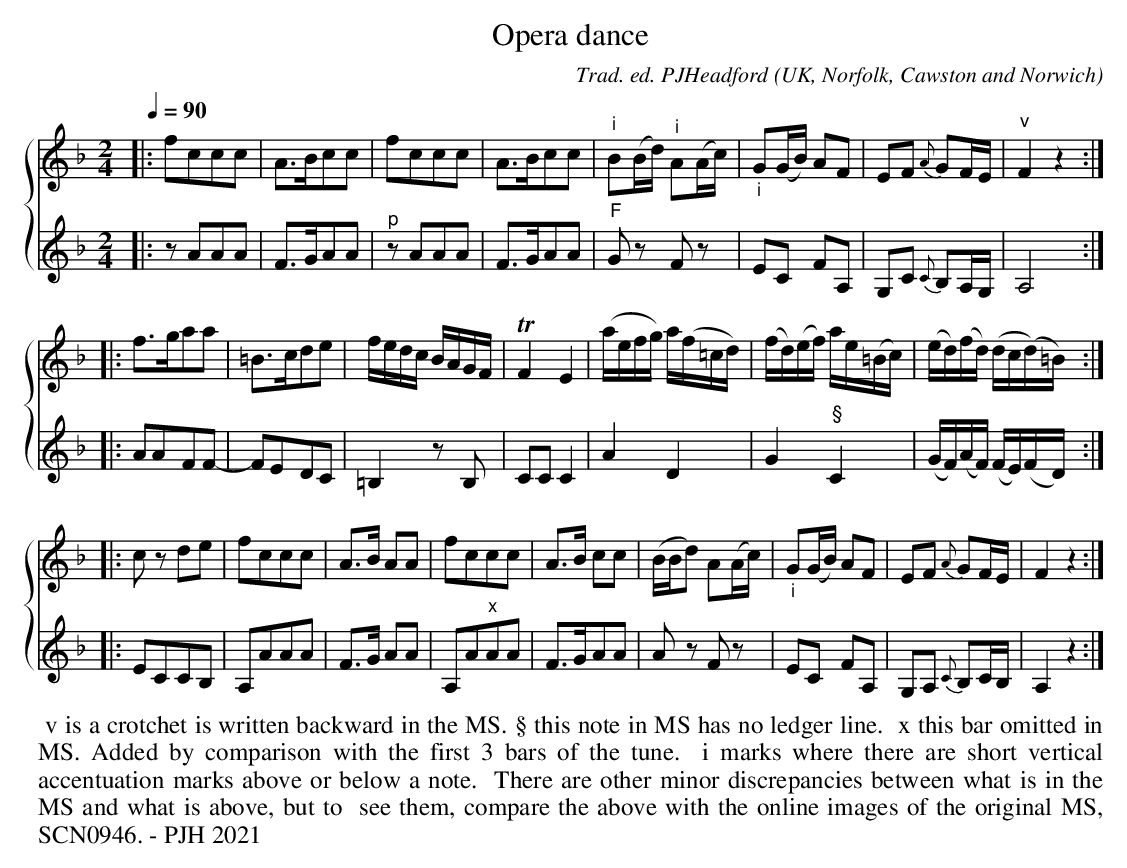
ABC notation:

X:1
T:Opera dance
C:Trad. ed. PJHeadford
O:UK, Norfolk, Cawston and Norwich
%%score {1 2}
M:2/4
L:1/16
Q:1/4=90
K:F
V:1 staves=2
|:\
f2c2c2c2 | A3Bc2c2 | f2c2c2c2 | A3Bc2c2 | "^i"B2(Bd) \
"^i"A2(Ac) | "_i"G2(GB) A2F2 | E2F2 {A} G2FE | "v"F4z4 :|
|:\
f3ga2a2 | =B3cd2e2 | fedc BAGF | TF4E4 | (aefg) a(f=cd) |\
(fd)(ef) ae(=Bc) | (ed)(fd) (dc(d)=B) :|
|:\
c2 z2d2e2 | f2c2c2c2 | A3B A2A2 | f2c2c2c2 | A3B c2c2 | (BBd2) A2(Ac) |\
"_i"G2(GB) A2F2 | E2F2 {A} G2FE | F4  z4 :|
V:2
|:\
z2A2A2A2 | F3GA2A2 | "^p"z2A2A2A2 | F3GA2A2 | "^F"G2z2 \
F2z2 | E2C2 F2A,2 | G,2C2 {C} B,2A,G, | A,8 :|
|:\
A2A2F2F2- | F2E2D2C2 | =B,4z2B,2 | C2C2 C4 | A4 D4 |\
G4 "§"C4 | (GF)(AF) (FE)(FD) :|
|:\
E2C2C2B,2 | A,2A2A2A2 | F3G A2A2 | A,2A2"x"A2A2 | F3GA2A2 | A2z2 F2z2 |\
E2C2 F2A,2 | G,2A,2 {C} B,2CB, | A,4 z4 :|
